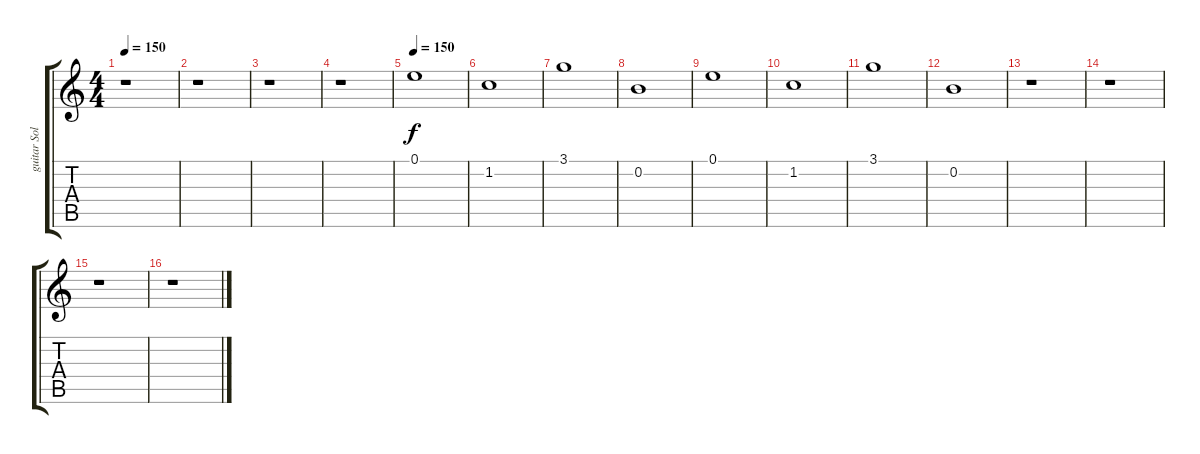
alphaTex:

\track ("guitar Solo" "guitar Sol") {instrument distortionguitar}
\staff {score tabs}
\tuning (E4 B3 G3 D3 A2 E2) {hide}
\ts (4 4)
\tempo 150
\clef g2
\ks c
r.1{dy f} |
r.1 |
r.1 |
r.1 |
\tempo 150
0.1.1 |
1.2.1 |
3.1.1 |
0.2.1 |
0.1.1 |
1.2.1 |
3.1.1 |
0.2.1 |
r.1 |
r.1 |
r.1 |
r.1
